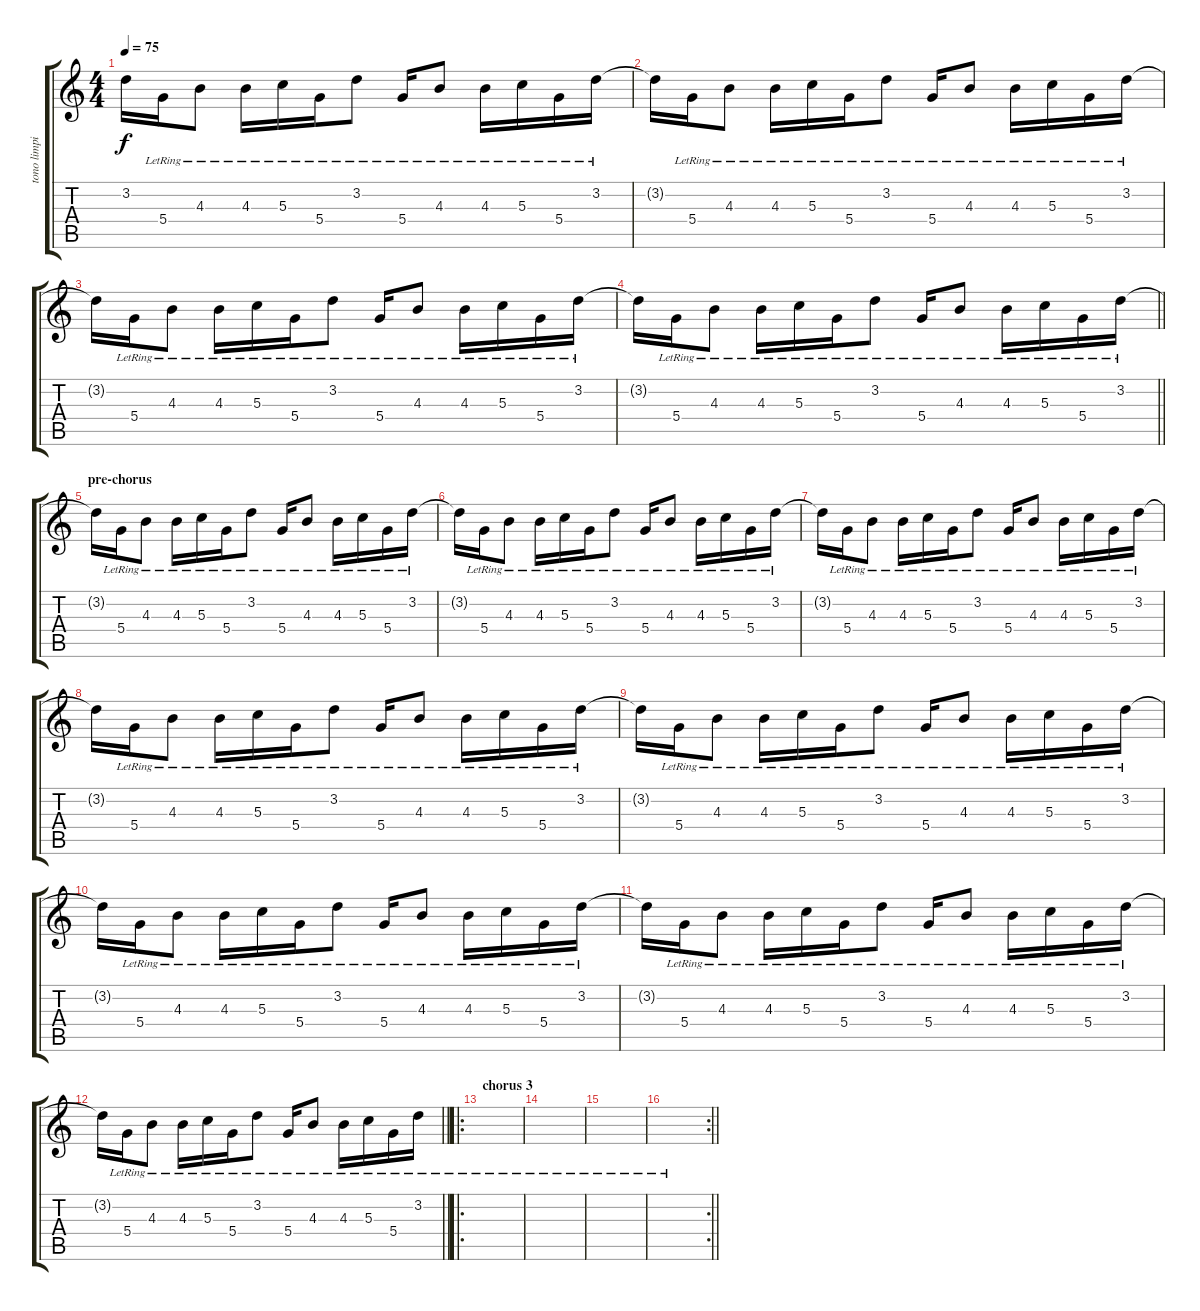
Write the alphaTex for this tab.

\track ("tono limpio(tarra 1)" "tono limpi") {instrument acousticguitarsteel}
\staff {score tabs}
\tuning (E4 B3 G3 D3 A2 D2) {hide}
\ts (4 4)
\tempo 75
\clef g2
\ks c
3.2{t}.16{dy f} 5.4{lr}.16 4.3{lr}.8 4.3{lr}.16 5.3{lr}.16 5.4{lr}.16 3.2{lr}.8 5.4{lr}.16 4.3{lr}.8 4.3{lr}.16 5.3{lr}.16 5.4{lr}.16 3.2{lr}.16 |
3.2{t}.16 5.4{lr}.16 4.3{lr}.8 4.3{lr}.16 5.3{lr}.16 5.4{lr}.16 3.2{lr}.8 5.4{lr}.16 4.3{lr}.8 4.3{lr}.16 5.3{lr}.16 5.4{lr}.16 3.2{lr}.16 |
3.2{t}.16 5.4{lr}.16 4.3{lr}.8 4.3{lr}.16 5.3{lr}.16 5.4{lr}.16 3.2{lr}.8 5.4{lr}.16 4.3{lr}.8 4.3{lr}.16 5.3{lr}.16 5.4{lr}.16 3.2{lr}.16 |
\barLineRight lightlight
3.2{t}.16 5.4{lr}.16 4.3{lr}.8 4.3{lr}.16 5.3{lr}.16 5.4{lr}.16 3.2{lr}.8 5.4{lr}.16 4.3{lr}.8 4.3{lr}.16 5.3{lr}.16 5.4{lr}.16 3.2{lr}.16 |
\section ("" "pre-chorus")
3.2{t}.16 5.4{lr}.16 4.3{lr}.8 4.3{lr}.16 5.3{lr}.16 5.4{lr}.16 3.2{lr}.8 5.4{lr}.16 4.3{lr}.8 4.3{lr}.16 5.3{lr}.16 5.4{lr}.16 3.2{lr}.16 |
3.2{t}.16 5.4{lr}.16 4.3{lr}.8 4.3{lr}.16 5.3{lr}.16 5.4{lr}.16 3.2{lr}.8 5.4{lr}.16 4.3{lr}.8 4.3{lr}.16 5.3{lr}.16 5.4{lr}.16 3.2{lr}.16 |
3.2{t}.16 5.4{lr}.16 4.3{lr}.8 4.3{lr}.16 5.3{lr}.16 5.4{lr}.16 3.2{lr}.8 5.4{lr}.16 4.3{lr}.8 4.3{lr}.16 5.3{lr}.16 5.4{lr}.16 3.2{lr}.16 |
3.2{t}.16 5.4{lr}.16 4.3{lr}.8 4.3{lr}.16 5.3{lr}.16 5.4{lr}.16 3.2{lr}.8 5.4{lr}.16 4.3{lr}.8 4.3{lr}.16 5.3{lr}.16 5.4{lr}.16 3.2{lr}.16 |
3.2{t}.16 5.4{lr}.16 4.3{lr}.8 4.3{lr}.16 5.3{lr}.16 5.4{lr}.16 3.2{lr}.8 5.4{lr}.16 4.3{lr}.8 4.3{lr}.16 5.3{lr}.16 5.4{lr}.16 3.2{lr}.16 |
3.2{t}.16 5.4{lr}.16 4.3{lr}.8 4.3{lr}.16 5.3{lr}.16 5.4{lr}.16 3.2{lr}.8 5.4{lr}.16 4.3{lr}.8 4.3{lr}.16 5.3{lr}.16 5.4{lr}.16 3.2{lr}.16 |
3.2{t}.16 5.4{lr}.16 4.3{lr}.8 4.3{lr}.16 5.3{lr}.16 5.4{lr}.16 3.2{lr}.8 5.4{lr}.16 4.3{lr}.8 4.3{lr}.16 5.3{lr}.16 5.4{lr}.16 3.2{lr}.16 |
\barLineRight lightlight
3.2{t}.16 5.4{lr}.16 4.3{lr}.8 4.3{lr}.16 5.3{lr}.16 5.4{lr}.16 3.2{lr}.8 5.4{lr}.16 4.3{lr}.8 4.3{lr}.16 5.3{lr}.16 5.4{lr}.16 3.2{lr}.16 |
\ro
\section ("" "chorus 3")
|
|
|
\rc 2
\barLineRight lightlight
